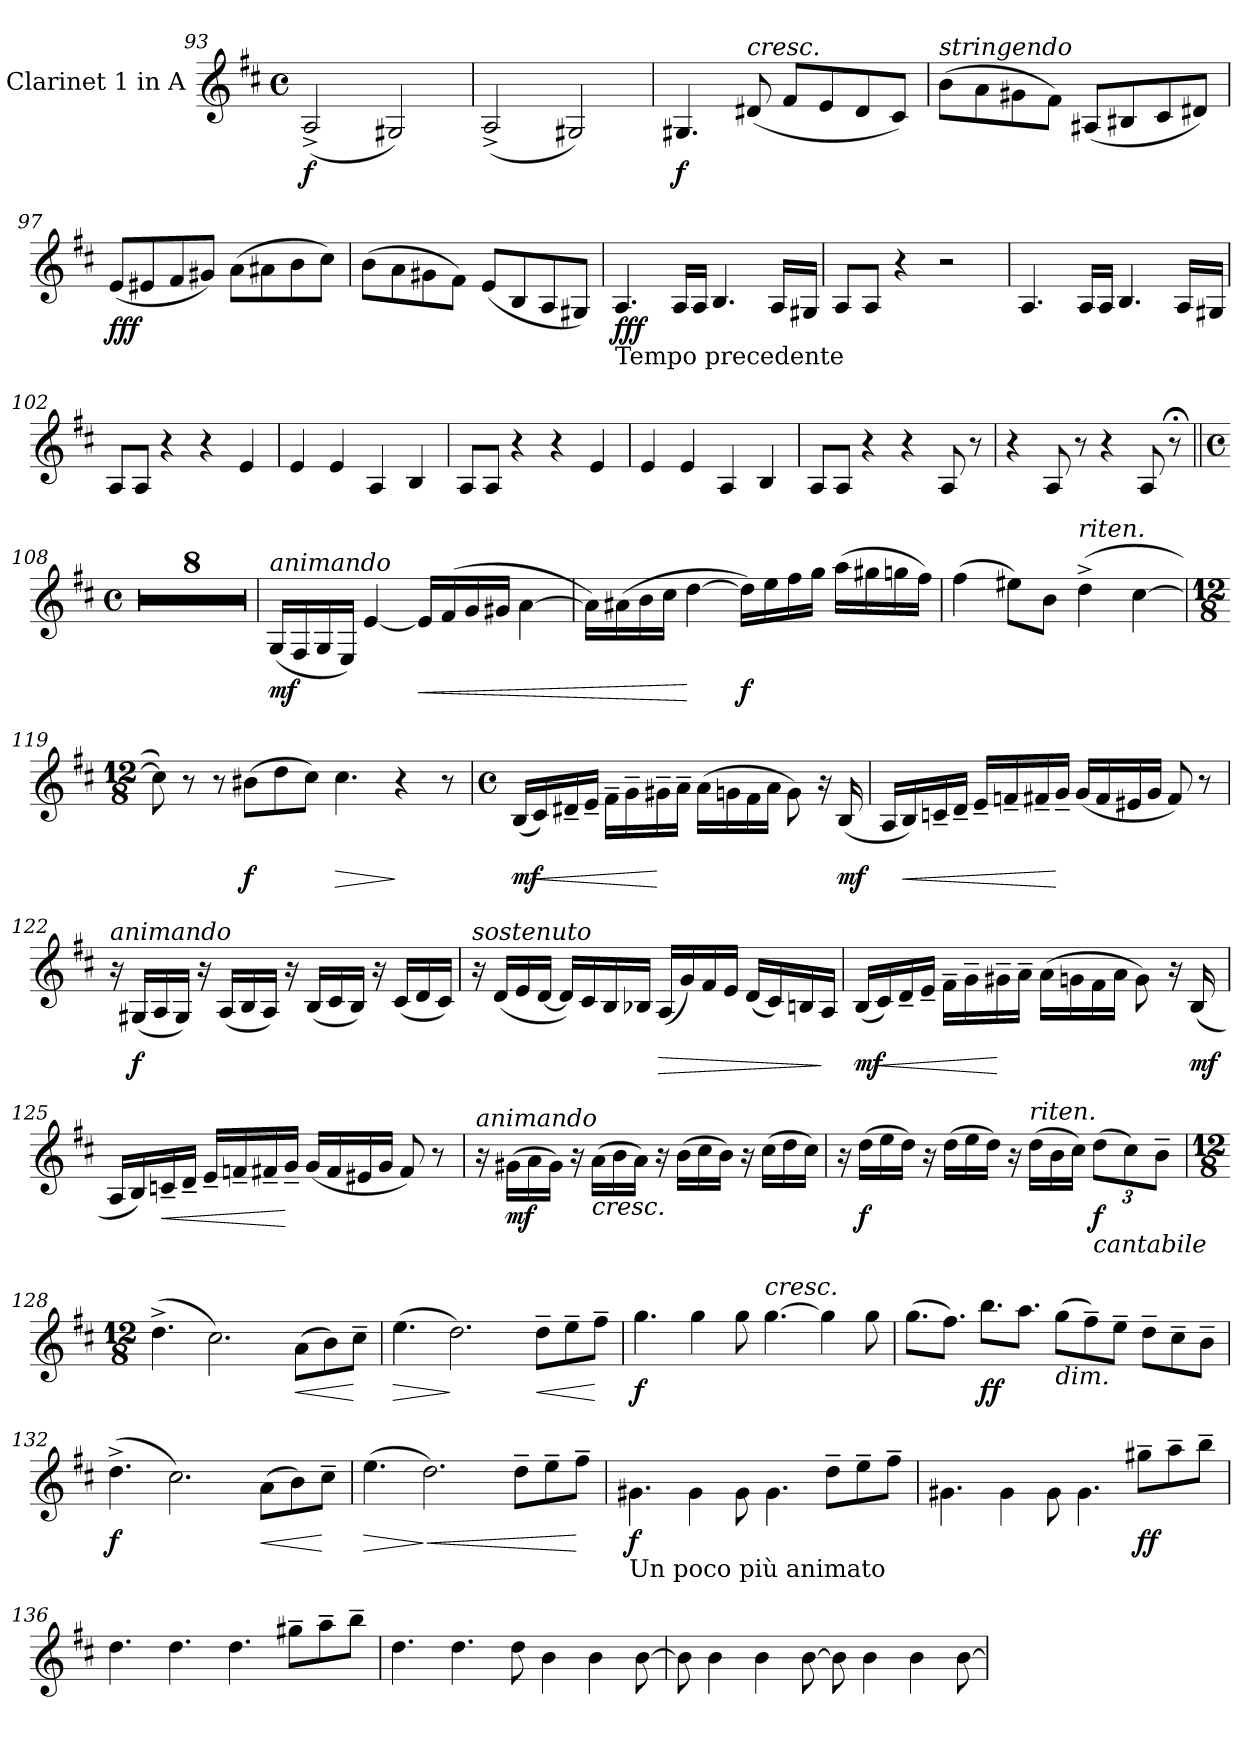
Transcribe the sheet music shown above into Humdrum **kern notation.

**kern	**dynam
*part1	*part1
*staff1	*staff1
*I"Clarinet 1 in A	*
*I'Cl	*
*clefG2	*
*k[f#c#]	*
*M4/4	*
*met(c)	*
=93	=93
(2A^/	f
2G#X/)	.
=94	=94
(2A^/	.
2G#X/)	.
=95	=95
4.G#X/	f
!LO:TX:a:i:t=cresc.	!
(8d#X/	.
8f#/L	.
8e/	.
8d#/	.
8c#/J)	.
=96	=96
!LO:TX:a:i:t=stringendo	!
(8b\L	.
8a\	.
8g#X\	.
8f#\J)	.
(8A#X/L	.
8B#X/	.
8c#/	.
8d#X/J)	.
=97	=97
(8e/L	fff
8e#X/	.
8f#/	.
8g#X/J)	.
(8a\L	.
8a#X\	.
8b\	.
8cc#\J)	.
=98	=98
(8b\L	.
8a\	.
8g#X\	.
8f#\J)	.
(8e/L	.
8B/	.
8A/	.
8G#X/J)	.
=99	=99
!LO:TX:b:t=Tempo precedente	!
4.A/	fff
16A/LL	.
16A/JJ	.
4.B/	.
16A/LL	.
16G#X/JJ	.
=100	=100
8A/L	.
8A/J	.
4r	.
2r	.
=101	=101
4.A/	.
16A/LL	.
16A/JJ	.
4.B/	.
16A/LL	.
16G#X/JJ	.
=102	=102
8A/L	.
8A/J	.
4r	.
4r	.
4e/	.
=103	=103
4e/	.
4e/	.
4A/	.
4B/	.
=104	=104
8A/L	.
8A/J	.
4r	.
4r	.
4e/	.
=105	=105
4e/	.
4e/	.
4A/	.
4B/	.
=106	=106
8A/L	.
8A/J	.
4r	.
4r	.
8A/	.
8r	.
=107	=107
4r	.
8A/	.
8r	.
4r	.
8A/	.
8r;<	.
=108||	=108||
*M4/4	*
*met(c)	*
1r	.
=109	=109
1r	.
=110	=110
1r	.
=111	=111
1r	.
=112	=112
1r	.
=113	=113
1r	.
=114	=114
1r	.
=115	=115
1r	.
=116	=116
!LO:TX:a:i:t=animando	!
(16G/LL	mf
16F#/	.
16G/	.
16E/JJ)	.
[4e/	.
!	!LO:HP:b
16e/LL]	<
(16f#/	.
16g/	.
16g#X/JJ	.
[4a\	.
=117	=117
16a\LL])	.
(16a#X\	.
16b\	.
16cc#\JJ	.
[4dd\	[
16dd\LL])	f
16ee\	.
16ff#\	.
16gg\JJ	.
(16aa\LL	.
16gg#X\	.
16ggn\	.
16ff#\JJ)	.
=118	=118
(4ff#\	.
8ee#X\L)	.
8b\J	.
!LO:TX:a:i:t=riten.	!
(4dd^\	.
[4cc#\	.
=119	=119
*M12/8	*
8cc#\])	.
8r	.
8r	.
(8b#X\L	f
8dd\	.
8cc#\J)	.
!	!LO:HP:b
4.cc#\	>
4r	]
8r	.
=120	=120
*M4/4	*
*met(c)	*
(16B/LL	mf
!	!LO:HP:b
16c#/)	<
16d#X~/	.
16e~/JJ	.
16f#~\LL	.
16g~\	.
16g#X~\	[
16a~\JJ	.
(16a\LL	.
16gn\	.
16f#\	.
16a\JJ	.
8g\)	.
16r	.
(16B/	mf
=121	=121
16A/LL	.
!	!LO:HP:b
16B/)	<
16cn~/	.
16d~/JJ	.
16e~/LL	.
16fn~/	.
16f#X~/	.
16g~/JJ	[
(16g/LL	.
16f#/	.
16e#X/	.
16g/JJ	.
8f#/)	.
8r	.
=122	=122
!LO:TX:a:i:t=animando	!
16r	.
(16G#X/LL	f
16A/	.
16G#/JJ)	.
16r	.
(16A/LL	.
16B/	.
16A/JJ)	.
16r	.
(16B/LL	.
16c#/	.
16B/JJ)	.
16r	.
(16c#/LL	.
16d/	.
16c#/JJ)	.
=123	=123
!LO:TX:a:i:t=sostenuto	!
16r	.
(16d/LL	.
16e/	.
[16d/JJ	.
16d/LL])	.
16c#/	.
16B/	.
16B-X/JJ	.
!	!LO:HP:b
(16A/LL	>
16g/)	.
16f#/	.
16e/JJ	.
(16d/LL	.
16c#/)	.
16Bn/	.
16A/JJ	]
=124	=124
(16B/LL	mf
!	!LO:HP:b
16c#/)	<
16d~/	.
16e~/JJ	.
16f#~\LL	.
16g~\	.
16g#X~\	[
16a~\JJ	.
(16a\LL	.
16gn\	.
16f#\	.
16a\JJ	.
8g\)	.
16r	.
(16B/	mf
=125	=125
16A/LL	.
16B/)	.
!	!LO:HP:b
16cn~/	<
16d~/JJ	.
16e~/LL	.
16fn~/	.
16f#X~/	.
16g~/JJ	[
(16g/LL	.
16f#/	.
16e#X/	.
16g/JJ	.
8f#/)	.
8r	.
=126	=126
!LO:TX:a:i:t=animando	!
16r	.
(16g#X\LL	mf
16a\	.
16g#\JJ)	.
16r	.
!LO:TX:b:i:t=cresc.	!
(16a\LL	.
16b\	.
16a\JJ)	.
16r	.
(16b\LL	.
16cc#\	.
16b\JJ)	.
16r	.
(16cc#\LL	.
16dd\	.
16cc#\JJ)	.
=127	=127
16r	.
(16dd\LL	f
16ee\	.
16dd\JJ)	.
16r	.
(16dd\LL	.
16ee\	.
16dd\JJ)	.
16r	.
!LO:TX:a:i:t=riten.	!
(16dd\LL	.
16b\	.
16cc#\JJ)	.
!LO:TX:b:i:t=cantabile	!
(12dd\L	f
12cc#\)	.
12b~\J	.
=128	=128
*M12/8	*
(4.dd^\	.
2.cc#\)	.
!	!LO:HP:b
(8a\L	<
8b\)	.
8cc#~\J	[
=129	=129
!	!LO:HP:b
(4.ee\	>
2.dd\)	]
!	!LO:HP:b
8dd~\L	<
8ee~\	.
8ff#~\J	[
=130	=130
4.gg\	f
4gg\	.
8gg\	.
!LO:TX:a:i:t=cresc.	!
[4.gg\	.
4gg\]	.
8gg\	.
=131	=131
(8.gg\L	.
8.ff#\J)	.
8.bb\L	ff
8.aa\J	.
!LO:TX:b:i:t=dim.	!
(8gg\L	.
8ff#~\)	.
8ee~\J	.
8dd~\L	.
8cc#~\	.
8b~\J	.
=132	=132
(4.dd^\	f
2.cc#\)	.
!	!LO:HP:b
(8a\L	<
8b\)	.
8cc#~\J	[
=133	=133
!	!LO:HP:b
(4.ee\	>
!	!LO:HP:n=1:b
2.dd\)	] <
8dd~\L	.
8ee~\	.
8ff#~\J	[
=134	=134
!LO:TX:b:t=Un poco più animato	!
4.g#X\	f
4g#\	.
8g#\	.
4.g#\	.
8dd~\L	.
8ee~\	.
8ff#~\J	.
=135	=135
4.g#X\	.
4g#\	.
8g#\	.
4.g#\	.
8gg#X~\L	ff
8aa~\	.
8bb~\J	.
=136	=136
4.dd\	.
4.dd\	.
4.dd\	.
8gg#X~\L	.
8aa~\	.
8bb~\J	.
=137	=137
4.dd\	.
4.dd\	.
8dd\	.
4b\	.
4b\	.
[8b\	.
=138	=138
8b\]	.
4b\	.
4b\	.
[8b\	.
8b\]	.
4b\	.
4b\	.
[8b\	.
=	=
*-	*-
